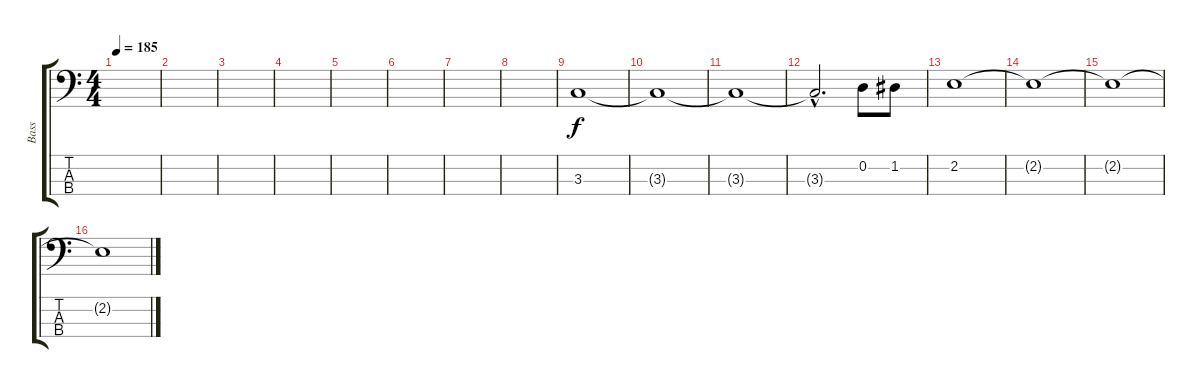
\track ("Bass" "Bass") {instrument electricbassfinger}
\staff {score tabs}
\tuning (G2 D2 A1 D1) {hide}
\ts (4 4)
\tempo 185
\clef f4
\ks c
|
|
|
|
|
|
|
|
3.3.1 |
3.3{t}.1 |
3.3{t}.1 |
3.3{hac t}.2{d} 0.2.8 1.2.8 |
2.2.1 |
2.2{t}.1 |
2.2{t}.1 |
2.2{t}.1
